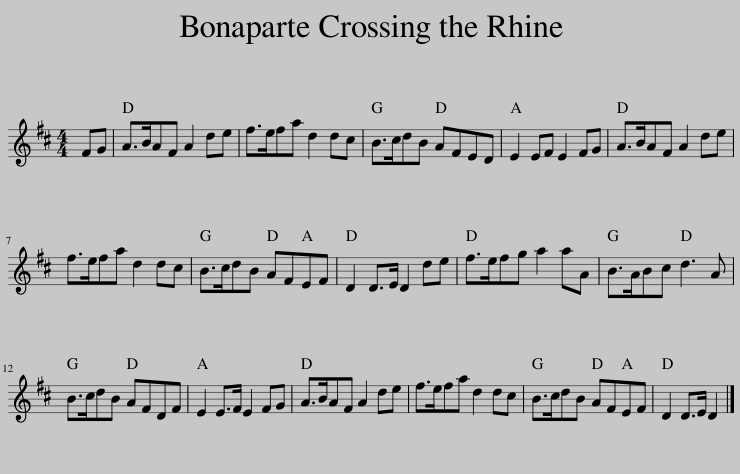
X:1
L:1/8
M:4/4
I:linebreak $
K:D
V:1 treble
V:1
 FG | A>BAF A2 de | f>efa d2 dc | B>cdB AFED | E2 EF E2 FG | %5
 A>BAF A2 de |$ f>efa d2 dc | B>cdB AFEF | D2 D>E D2 de | f>efg a2 aA | %10
 B>ABc d3 A |$ B>cdB AFDF | E2 E>F E2 FG | A>BAF A2 de | f>efa d2 dc | %15
 B>cdB AFEF | D2 D>E D2 |] %17
